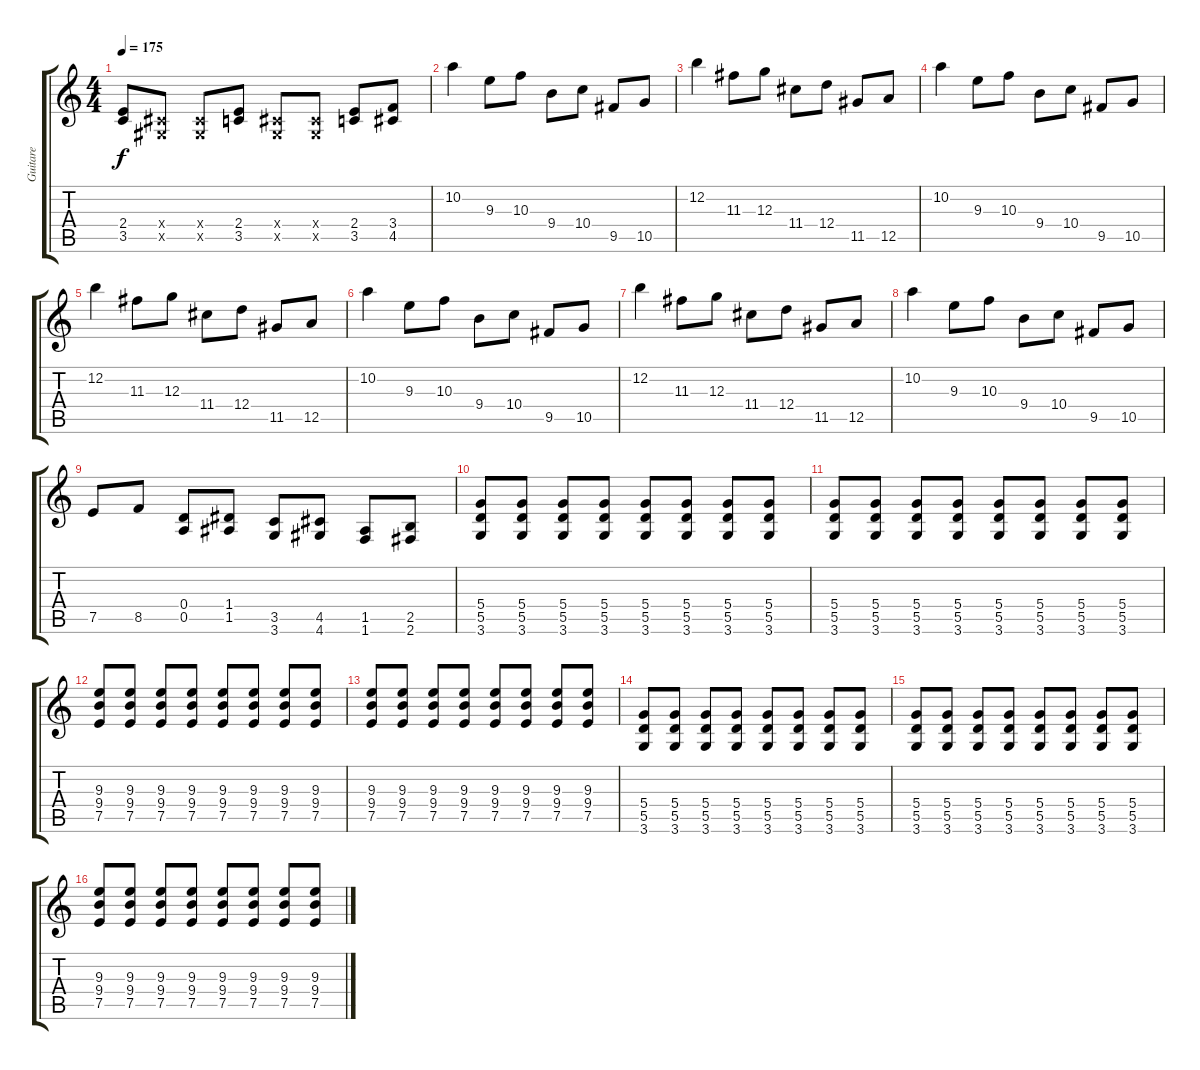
\track ("Guitare" "Guitare") {instrument distortionguitar}
\staff {score tabs}
\tuning (E4 B3 G3 D3 A2 E2) {hide}
\ts (4 4)
\tempo 175
\clef g2
\ks c
(2.4 3.5).8{dy f} (-1.4{x} -1.5{x}).8 (-1.4{x} -1.5{x}).8 (2.4 3.5).8 (-1.4{x} -1.5{x}).8 (-1.4{x} -1.5{x}).8 (2.4 3.5).8 (3.4 4.5).8 |
10.2.4 9.3.8 10.3.8 9.4.8 10.4.8 9.5.8 10.5.8 |
12.2.4 11.3.8 12.3.8 11.4.8 12.4.8 11.5.8 12.5.8 |
10.2.4 9.3.8 10.3.8 9.4.8 10.4.8 9.5.8 10.5.8 |
12.2.4 11.3.8 12.3.8 11.4.8 12.4.8 11.5.8 12.5.8 |
10.2.4 9.3.8 10.3.8 9.4.8 10.4.8 9.5.8 10.5.8 |
12.2.4 11.3.8 12.3.8 11.4.8 12.4.8 11.5.8 12.5.8 |
10.2.4 9.3.8 10.3.8 9.4.8 10.4.8 9.5.8 10.5.8 |
7.5.8 8.5.8 (0.4 0.5).8 (1.4 1.5).8 (3.5 3.6).8 (4.5 4.6).8 (1.5 1.6).8 (2.5 2.6).8 |
(5.4 5.5 3.6).8 (5.4 5.5 3.6).8 (5.4 5.5 3.6).8 (5.4 5.5 3.6).8 (5.4 5.5 3.6).8 (5.4 5.5 3.6).8 (5.4 5.5 3.6).8 (5.4 5.5 3.6).8 |
(5.4 5.5 3.6).8 (5.4 5.5 3.6).8 (5.4 5.5 3.6).8 (5.4 5.5 3.6).8 (5.4 5.5 3.6).8 (5.4 5.5 3.6).8 (5.4 5.5 3.6).8 (5.4 5.5 3.6).8 |
(9.3 9.4 7.5).8 (9.3 9.4 7.5).8 (9.3 9.4 7.5).8 (9.3 9.4 7.5).8 (9.3 9.4 7.5).8 (9.3 9.4 7.5).8 (9.3 9.4 7.5).8 (9.3 9.4 7.5).8 |
(9.3 9.4 7.5).8 (9.3 9.4 7.5).8 (9.3 9.4 7.5).8 (9.3 9.4 7.5).8 (9.3 9.4 7.5).8 (9.3 9.4 7.5).8 (9.3 9.4 7.5).8 (9.3 9.4 7.5).8 |
(5.4 5.5 3.6).8 (5.4 5.5 3.6).8 (5.4 5.5 3.6).8 (5.4 5.5 3.6).8 (5.4 5.5 3.6).8 (5.4 5.5 3.6).8 (5.4 5.5 3.6).8 (5.4 5.5 3.6).8 |
(5.4 5.5 3.6).8 (5.4 5.5 3.6).8 (5.4 5.5 3.6).8 (5.4 5.5 3.6).8 (5.4 5.5 3.6).8 (5.4 5.5 3.6).8 (5.4 5.5 3.6).8 (5.4 5.5 3.6).8 |
(9.3 9.4 7.5).8 (9.3 9.4 7.5).8 (9.3 9.4 7.5).8 (9.3 9.4 7.5).8 (9.3 9.4 7.5).8 (9.3 9.4 7.5).8 (9.3 9.4 7.5).8 (9.3 9.4 7.5).8
